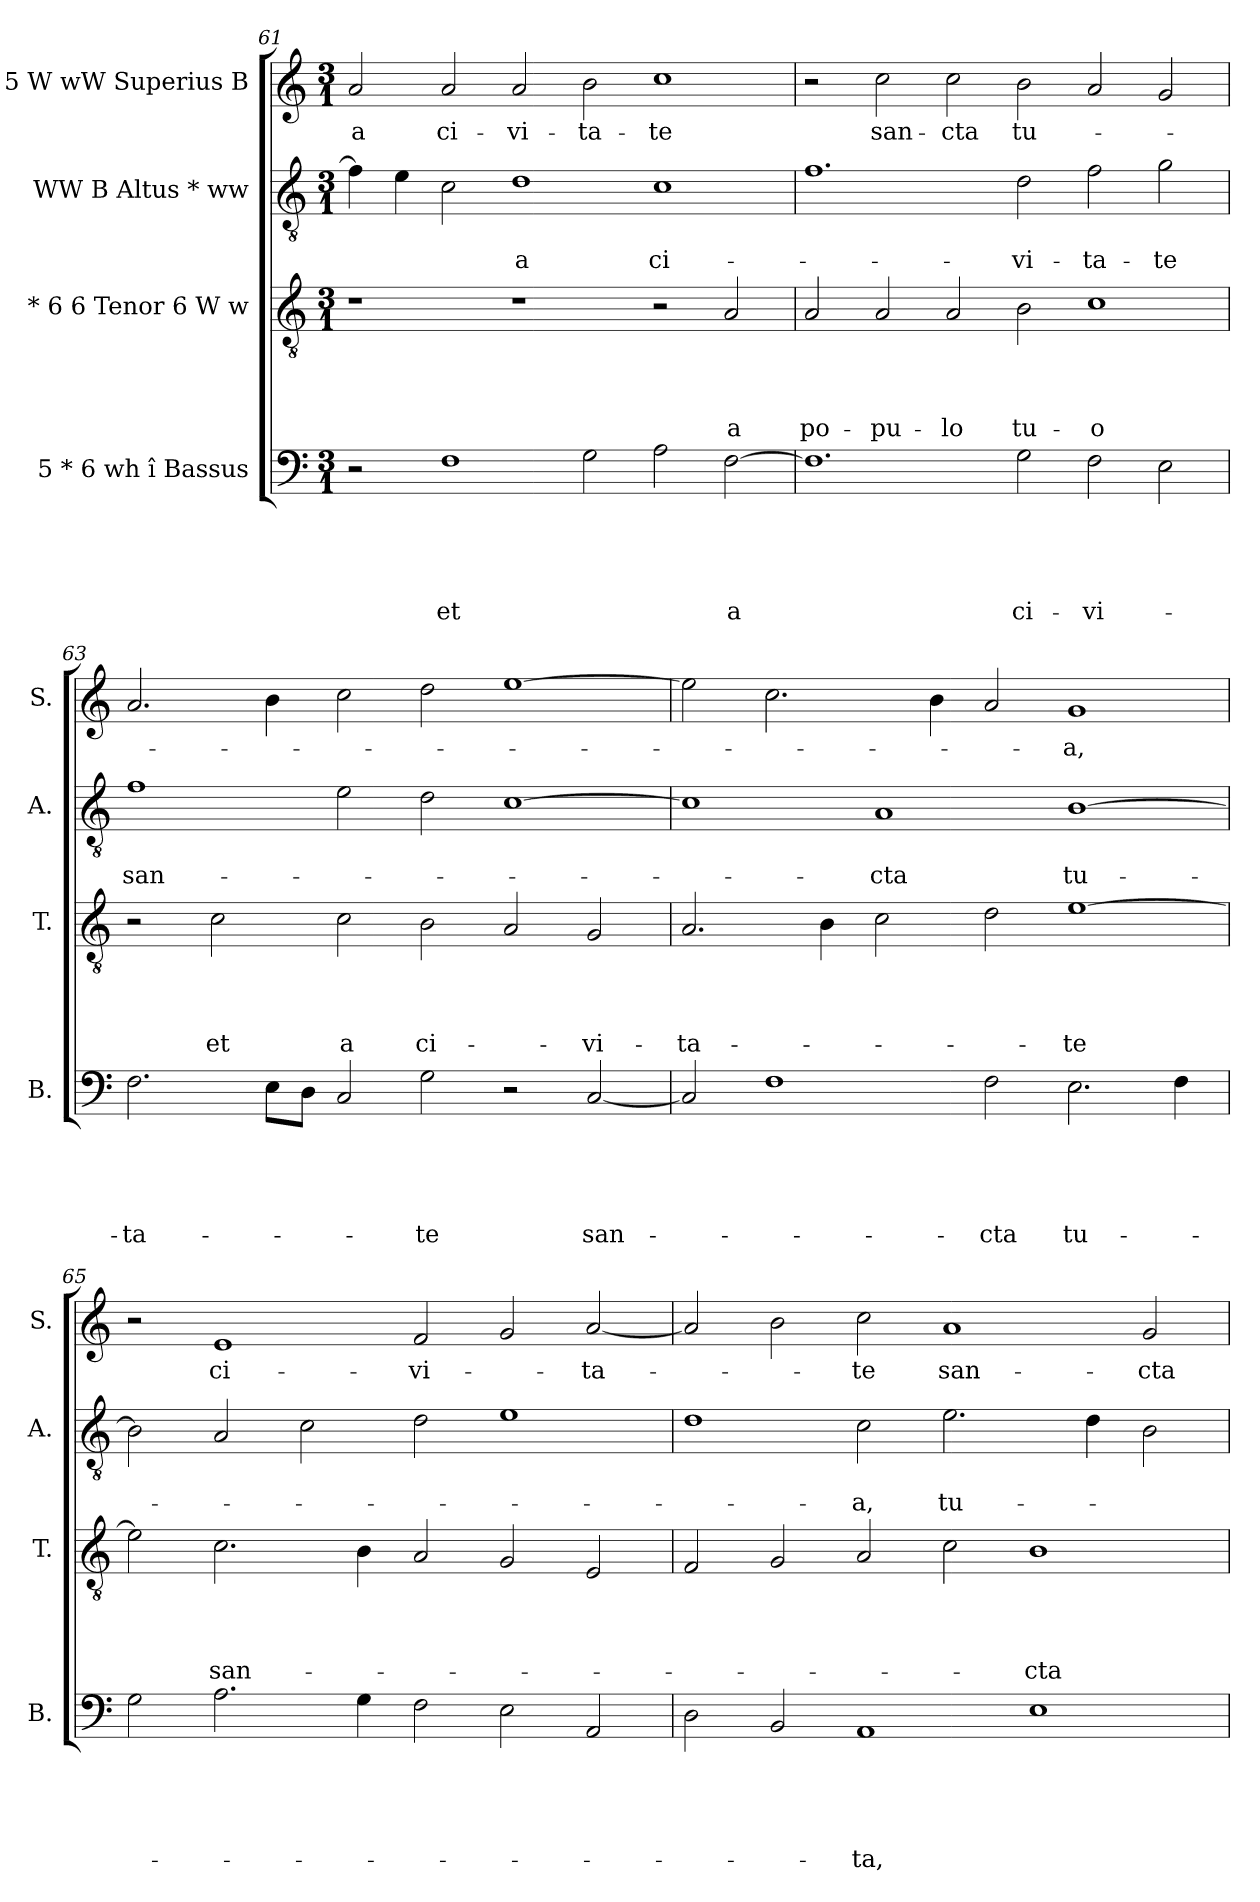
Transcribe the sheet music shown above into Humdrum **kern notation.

**kern	**text	**text	**text	**text	**text	**kern	**text	**text	**text	**text	**kern	**text	**text	**kern	**text
*part4	*part4	*part4	*part4	*part4	*part4	*part3	*part3	*part3	*part3	*part3	*part2	*part2	*part2	*part1	*part1
*staff4	*staff4	*staff4	*staff4	*staff4	*staff4	*staff3	*staff3	*staff3	*staff3	*staff3	*staff2	*staff2	*staff2	*staff1	*staff1
*I"5 * 6 wh î Bassus	*	*	*	*	*	*I"* 6 6 Tenor 6 W w	*	*	*	*	*I"WW B Altus * ww	*	*	*I"* 5 W wW Superius B	*
*I'B.	*	*	*	*	*	*I'T.	*	*	*	*	*I'A.	*	*	*I'S.	*
*clefF4	*	*	*	*	*	*clefGv2	*	*	*	*	*clefGv2	*	*	*clefG2	*
*k[]	*	*	*	*	*	*k[]	*	*	*	*	*k[]	*	*	*k[]	*
*C:	*	*	*	*	*	*C:	*	*	*	*	*C:	*	*	*C:	*
*M3/1	*	*	*	*	*	*M3/1	*	*	*	*	*M3/1	*	*	*M3/1	*
=61	=61	=61	=61	=61	=61	=61	=61	=61	=61	=61	=61	=61	=61	=61	=61
!	!	!	!	!	!	!	!	!	!	!	!	!	!	!	!LO:LY:b
2r	.	.	.	.	.	1r	.	.	.	.	4f\]	.	.	2a/	a
.	.	.	.	.	.	.	.	.	.	.	4e\	.	.	.	.
!	!	!	!	!	!LO:LY:b	!	!	!	!	!	!	!	!	!	!LO:LY:b
1F	.	.	.	.	et	.	.	.	.	.	2c\	.	.	2a/	ci-
!	!	!	!	!	!	!	!	!	!	!	!	!	!LO:LY:b:rj	!	!LO:LY:b
.	.	.	.	.	.	1r	.	.	.	.	1d	.	a	2a/	-vi-
!	!	!	!	!	!	!	!	!	!	!	!	!	!	!	!LO:LY:b
2G\	.	.	.	.	.	.	.	.	.	.	.	.	.	2b\	-ta-
!	!	!	!	!	!	!	!	!	!	!	!	!	!LO:LY:b	!	!LO:LY:b
2A\	.	.	.	.	.	2r	.	.	.	.	1c	.	ci-	1cc	-te
!	!	!	!	!	!LO:LY:b	!	!	!	!	!LO:LY:b	!	!	!	!	!
[<2F\	.	.	.	.	a	2A/	.	.	.	a	.	.	.	.	.
!!LO:LB:g=z
=62	=62	=62	=62	=62	=62	=62	=62	=62	=62	=62	=62	=62	=62	=62	=62
!	!	!	!	!	!	!	!	!	!	!LO:LY:b	!	!	!	!	!
1.F]	.	.	.	.	.	2A/	.	.	.	po-	1.f	.	.	2r	.
!	!	!	!	!	!	!	!	!	!	!LO:LY:b	!	!	!	!	!LO:LY:b
.	.	.	.	.	.	2A/	.	.	.	-pu-	.	.	.	2cc\	san-
!	!	!	!	!	!	!	!	!	!	!LO:LY:b	!	!	!	!	!LO:LY:b
.	.	.	.	.	.	2A/	.	.	.	-lo	.	.	.	2cc\	-cta
!	!	!	!	!	!LO:LY:b	!	!	!	!	!LO:LY:b	!	!	!LO:LY:b	!	!LO:LY:b
2G\	.	.	.	.	ci-	2B\	.	.	.	tu-	2d\	.	-vi-	2b\	tu-
!	!	!	!	!	!LO:LY:b	!	!	!	!	!LO:LY:b:rj	!	!	!LO:LY:b	!	!
2F\	.	.	.	.	-vi-	1c	.	.	.	-o	2f\	.	-ta-	2a/	.
!	!	!	!	!	!	!	!	!	!	!	!	!	!LO:LY:b	!	!
2E\	.	.	.	.	.	.	.	.	.	.	2g\	.	-te	2g/	.
=63	=63	=63	=63	=63	=63	=63	=63	=63	=63	=63	=63	=63	=63	=63	=63
!	!	!	!	!	!LO:LY:b	!	!	!	!	!	!	!	!LO:LY:b	!	!
2.F\	.	.	.	.	-ta-	2r	.	.	.	.	1f	.	san-	2.a/	.
!	!	!	!	!	!	!	!	!	!	!LO:LY:b	!	!	!	!	!
.	.	.	.	.	.	2c\	.	.	.	et	.	.	.	.	.
8E\L	.	.	.	.	.	.	.	.	.	.	.	.	.	4b\	.
8D\J	.	.	.	.	.	.	.	.	.	.	.	.	.	.	.
!	!	!	!	!	!	!	!	!	!	!LO:LY:b	!	!	!	!	!
2C/	.	.	.	.	.	2c\	.	.	.	a	2e\	.	.	2cc\	.
!	!	!	!	!	!LO:LY:b	!	!	!	!	!LO:LY:b	!	!	!	!	!
2G\	.	.	.	.	-te	2B\	.	.	.	ci-	2d\	.	.	2dd\	.
2r	.	.	.	.	.	2A/	.	.	.	.	[>1c	.	.	[>1ee	.
!	!	!	!	!	!LO:LY:b	!	!	!	!	!LO:LY:b	!	!	!	!	!
[<2C/	.	.	.	.	san-	2G/	.	.	.	-vi-	.	.	.	.	.
=64	=64	=64	=64	=64	=64	=64	=64	=64	=64	=64	=64	=64	=64	=64	=64
!	!	!	!	!	!	!	!	!	!	!LO:LY:b	!	!	!	!	!
2C/]	.	.	.	.	.	2.A/	.	.	.	-ta-	1c]	.	.	2ee\]	.
1F	.	.	.	.	.	.	.	.	.	.	.	.	.	2.cc\	.
.	.	.	.	.	.	4B\	.	.	.	.	.	.	.	.	.
!	!	!	!	!	!	!	!	!	!	!	!	!	!LO:LY:b	!	!
.	.	.	.	.	.	2c\	.	.	.	.	1A	.	-cta	.	.
.	.	.	.	.	.	.	.	.	.	.	.	.	.	4b\	.
!	!	!	!	!	!LO:LY:b	!	!	!	!	!	!	!	!	!	!
2F\	.	.	.	.	-cta	2d\	.	.	.	.	.	.	.	2a/	.
!	!	!	!	!	!LO:LY:b	!	!	!	!	!LO:LY:b	!	!	!LO:LY:b	!	!LO:LY:b
2.E\	.	.	.	.	tu-	[<1e	.	.	.	-te	[<1B	.	tu-	1g	-a,
4F\	.	.	.	.	.	.	.	.	.	.	.	.	.	.	.
!!LO:LB:g=z
=65	=65	=65	=65	=65	=65	=65	=65	=65	=65	=65	=65	=65	=65	=65	=65
2G\	.	.	.	.	.	2e\]	.	.	.	.	2B\]	.	.	2r	.
!	!	!	!	!	!	!	!	!	!	!LO:LY:b	!	!	!	!	!LO:LY:b
2.A\	.	.	.	.	.	2.c\	.	.	.	san-	2A/	.	.	1e	ci-
.	.	.	.	.	.	.	.	.	.	.	2c\	.	.	.	.
4G\	.	.	.	.	.	4B\	.	.	.	.	.	.	.	.	.
!	!	!	!	!	!	!	!	!	!	!	!	!	!	!	!LO:LY:b
2F\	.	.	.	.	.	2A/	.	.	.	.	2d\	.	.	2f/	-vi-
2E\	.	.	.	.	.	2G/	.	.	.	.	1e	.	.	2g/	.
!	!	!	!	!	!	!	!	!	!	!	!	!	!	!	!LO:LY:b
2AA/	.	.	.	.	.	2E/	.	.	.	.	.	.	.	[<2a/	-ta-
=66	=66	=66	=66	=66	=66	=66	=66	=66	=66	=66	=66	=66	=66	=66	=66
2D\	.	.	.	.	.	2F/	.	.	.	.	1d	.	.	2a/]	.
2BB/	.	.	.	.	.	2G/	.	.	.	.	.	.	.	2b\	.
!	!	!	!	!	!LO:LY:b	!	!	!	!	!	!	!	!LO:LY:b	!	!LO:LY:b
1AA	.	.	.	.	-ta,	2A/	.	.	.	.	2c\	.	-a,	2cc\	-te
!	!	!	!	!	!	!	!	!	!	!	!	!	!LO:LY:b	!	!LO:LY:b
.	.	.	.	.	.	2c\	.	.	.	.	2.e\	.	tu-	1a	san-
!	!	!	!	!	!	!	!	!	!	!LO:LY:b	!	!	!	!	!
1E	.	.	.	.	.	1B	.	.	.	-cta	.	.	.	.	.
.	.	.	.	.	.	.	.	.	.	.	4d\	.	.	.	.
!	!	!	!	!	!	!	!	!	!	!	!	!	!	!	!LO:LY:b
.	.	.	.	.	.	.	.	.	.	.	2B\	.	.	2g/	-cta
=	=	=	=	=	=	=	=	=	=	=	=	=	=	=	=
*-	*-	*-	*-	*-	*-	*-	*-	*-	*-	*-	*-	*-	*-	*-	*-
